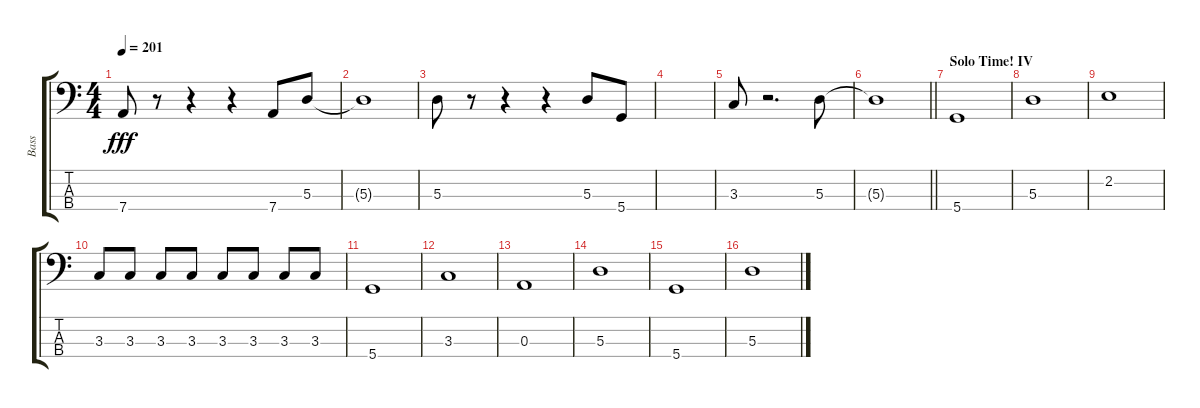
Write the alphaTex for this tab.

\track ("Bass" "Bass") {instrument electricbassfinger}
\staff {score tabs}
\tuning (G2 D2 A1 D1) {hide}
\ts (4 4)
\tempo 201
\clef f4
\ks c
7.4.8{dy fff} r.8 r.4 r.4 7.4.8 5.3.8 |
5.3{t}.1 |
5.3.8 r.8 r.4 r.4 5.3.8 5.4.8 |
|
3.3.8 r.2{d} 5.3.8 |
\barLineRight lightlight
5.3{t}.1 |
\section ("" "Solo Time! IV")
5.4.1 |
5.3.1 |
2.2.1 |
3.3.8 3.3.8 3.3.8 3.3.8 3.3.8 3.3.8 3.3.8 3.3.8 |
5.4.1 |
3.3.1 |
0.3.1 |
5.3.1 |
5.4.1 |
5.3.1
